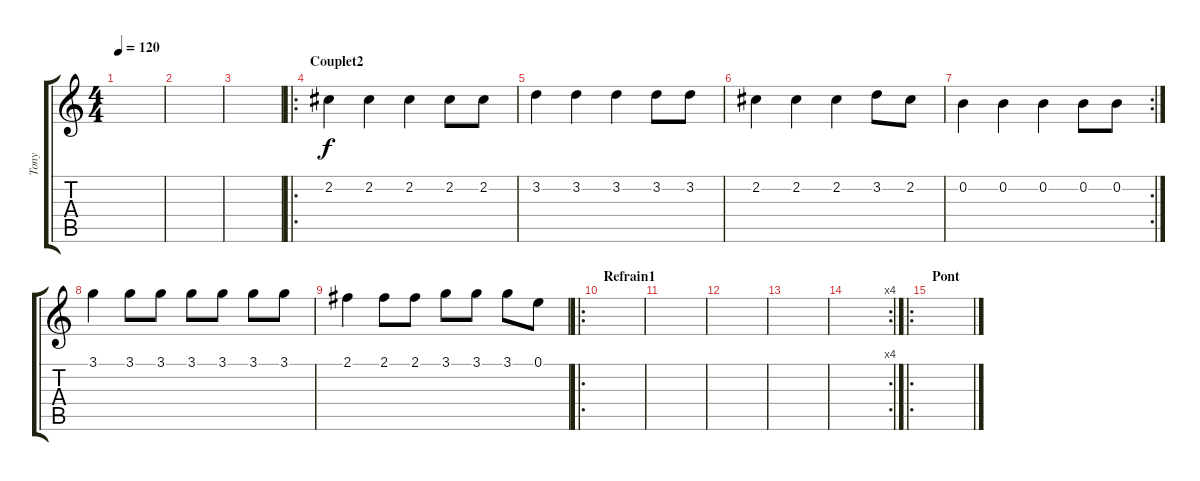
\track ("Tony" "Tony") {instrument distortionguitar}
\staff {score tabs}
\tuning (E4 B3 G3 D3 A2 E2) {hide}
\ts (4 4)
\tempo 120
\clef g2
\ks c
|
|
|
\ro
\section ("" "Couplet2")
2.2.4 2.2.4 2.2.4 2.2.8 2.2.8 |
3.2.4 3.2.4 3.2.4 3.2.8 3.2.8 |
2.2.4 2.2.4 2.2.4 3.2.8 2.2.8 |
\rc 2
0.2.4 0.2.4 0.2.4 0.2.8 0.2.8 |
3.1.4 3.1.8 3.1.8 3.1.8 3.1.8 3.1.8 3.1.8 |
2.1.4 2.1.8 2.1.8 3.1.8 3.1.8 3.1.8 0.1.8 |
\ro
\section ("" "Refrain1")
|
|
|
|
\rc 4
|
\ro
\section ("" "Pont")
